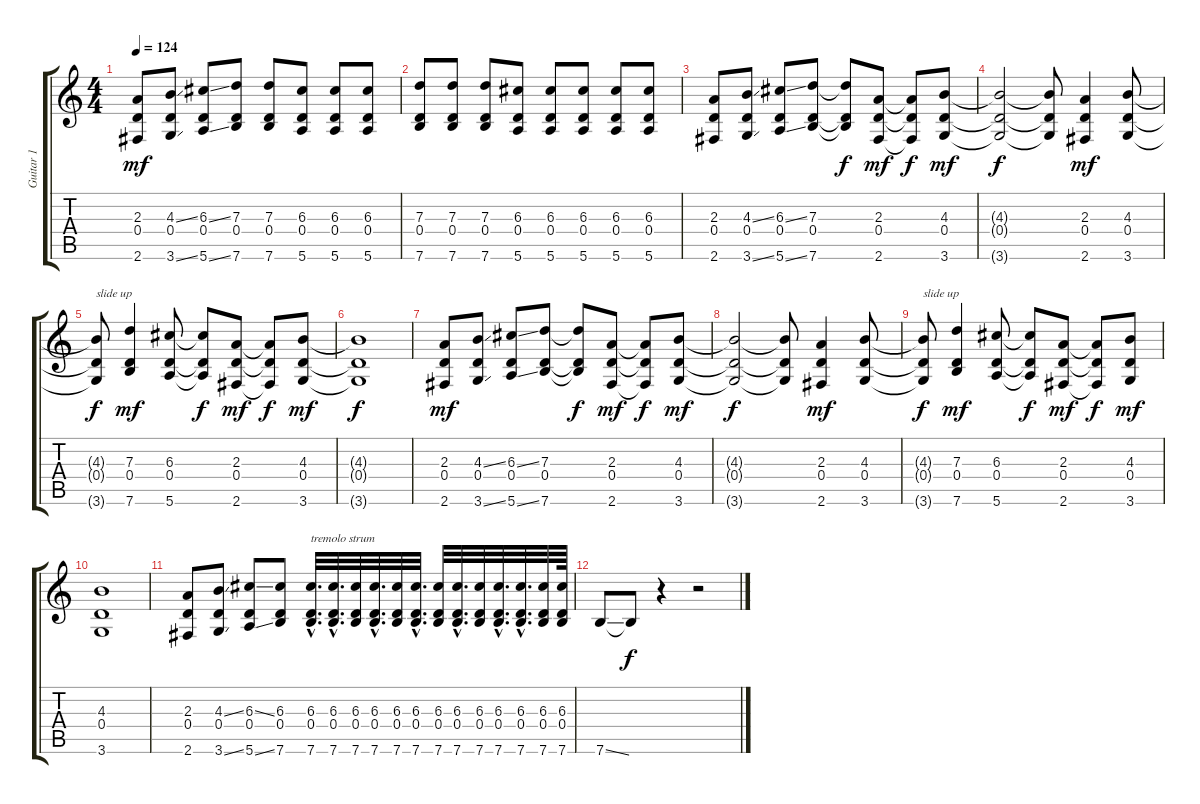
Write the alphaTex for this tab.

\track ("Guitar 1" "Guitar 1") {instrument acousticguitarsteel}
\staff {score tabs}
\tuning (E4 B3 G3 D3 A2 E2) {hide}
\ts (4 4)
\tempo 124
\clef g2
\ks c
(2.3 0.4 2.6).8{dy mf} (4.3{ss} 0.4 3.6{ss}).8 (6.3{ss} 0.4 5.6{ss}).8 (7.3 0.4 7.6).8 (7.3 0.4 7.6).8 (6.3 0.4 5.6).8 (6.3 0.4 5.6).8 (6.3 0.4 5.6).8 |
(7.3 0.4 7.6).8 (7.3 0.4 7.6).8 (7.3 0.4 7.6).8 (6.3 0.4 5.6).8 (6.3 0.4 5.6).8 (6.3 0.4 5.6).8 (6.3 0.4 5.6).8 (6.3 0.4 5.6).8 |
(2.3 0.4 2.6).8 (4.3{ss} 0.4 3.6{ss}).8 (6.3{ss} 0.4 5.6{ss}).8 (7.3 0.4 7.6).8 (7.3{t} 0.4{t} 7.6{t}).8{dy f} (2.3 0.4 2.6).8{dy mf} (2.3{t} 0.4{t} 2.6{t}).8{dy f} (4.3 0.4 3.6).8{dy mf} |
(4.3{t} 0.4{t} 3.6{t}).2{dy f} (4.3{t} 0.4{t} 3.6{t}).8 (2.3 0.4 2.6).4{dy mf} (4.3 0.4 3.6).8 |
(4.3{t} 0.4{t} 3.6{t}).8{txt "slide up" dy f} (7.3 0.4 7.6).4{dy mf} (6.3 0.4 5.6).8 (6.3{t} 0.4{t} 5.6{t}).8{dy f} (2.3 0.4 2.6).8{dy mf} (2.3{t} 0.4{t} 2.6{t}).8{dy f} (4.3 0.4 3.6).8{dy mf} |
(4.3{t} 0.4{t} 3.6{t}).1{dy f} |
(2.3 0.4 2.6).8{dy mf} (4.3{ss} 0.4 3.6{ss}).8 (6.3{ss} 0.4 5.6{ss}).8 (7.3 0.4 7.6).8 (7.3{t} 0.4{t} 7.6{t}).8{dy f} (2.3 0.4 2.6).8{dy mf} (2.3{t} 0.4{t} 2.6{t}).8{dy f} (4.3 0.4 3.6).8{dy mf} |
(4.3{t} 0.4{t} 3.6{t}).2{dy f} (4.3{t} 0.4{t} 3.6{t}).8 (2.3 0.4 2.6).4{dy mf} (4.3 0.4 3.6).8 |
(4.3{t} 0.4{t} 3.6{t}).8{txt "slide up" dy f} (7.3 0.4 7.6).4{dy mf} (6.3 0.4 5.6).8 (6.3{t} 0.4{t} 5.6{t}).8{dy f} (2.3 0.4 2.6).8{dy mf} (2.3{t} 0.4{t} 2.6{t}).8{dy f} (4.3 0.4 3.6).8{dy mf} |
(4.3 0.4 3.6).1 |
(2.3 0.4 2.6).8 (4.3{ss} 0.4 3.6{ss}).8 (6.3{ss} 0.4 5.6{ss}).8 (6.3 0.4 7.6).8 (6.3{hac} 0.4{hac} 7.6{hac}).32{d txt "tremolo strum"} (6.3{hac} 0.4{hac} 7.6{hac}).32{d} (6.3 0.4 7.6).32 (6.3{hac} 0.4{hac} 7.6{hac}).32{d} (6.3 0.4 7.6).32 (6.3{hac} 0.4{hac} 7.6{hac}).32{d} (6.3 0.4 7.6).32 (6.3{hac} 0.4{hac} 7.6{hac}).32{d} (6.3 0.4 7.6).32 (6.3{hac} 0.4{hac} 7.6{hac}).32{d} (6.3{hac} 0.4{hac} 7.6{hac}).32{d} (6.3 0.4 7.6).32 (6.3 0.4 7.6).64 |
7.6{ss}.8 7.6{t}.8{dy f} r.4 r.2
